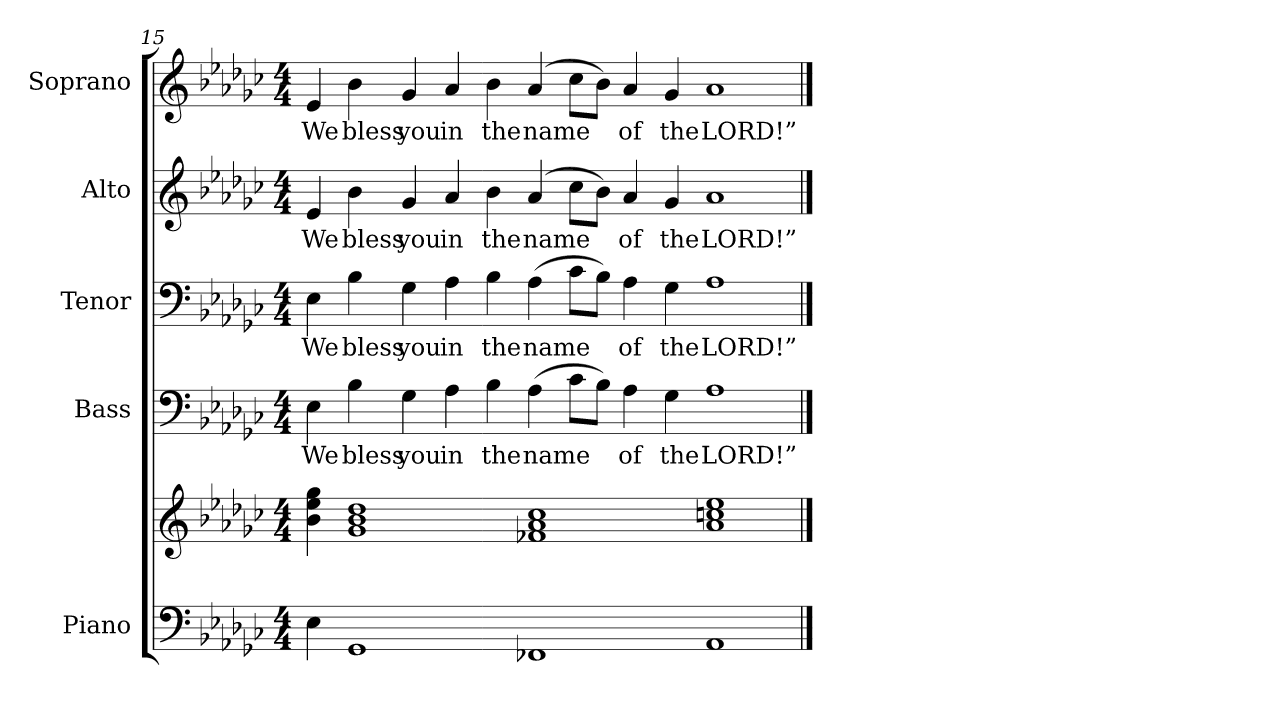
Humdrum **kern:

**kern	**kern	**kern	**text	**kern	**text	**kern	**text	**kern	**text
*part5	*part5	*part4	*part4	*part3	*part3	*part2	*part2	*part1	*part1
*staff6	*staff5	*staff4	*staff4	*staff3	*staff3	*staff2	*staff2	*staff1	*staff1
*I"Piano	*	*I"Bass	*	*I"Tenor	*	*I"Alto	*	*I"Soprano	*
*I'Pno.	*	*I'B.	*	*I'T.	*	*I'A.	*	*I'S.	*
!!LO:PB:g=z
*clefF4	*clefG2	*clefF4	*	*clefF4	*	*clefG2	*	*clefG2	*
*k[b-e-a-d-g-c-]	*k[b-e-a-d-g-c-]	*k[b-e-a-d-g-c-]	*	*k[b-e-a-d-g-c-]	*	*k[b-e-a-d-g-c-]	*	*k[b-e-a-d-g-c-]	*
*G-:	*G-:	*G-:	*	*G-:	*	*G-:	*	*G-:	*
*M4/4	*M4/4	*M4/4	*	*M4/4	*	*M4/4	*	*M4/4	*
=15	=15	=15	=15	=15	=15	=15	=15	=15	=15
!	!	!	!LO:LY:b:color=#000000	!	!	!	!	!	!
!	!	!	!	!	!LO:LY:b:color=#000000	!	!	!	!
!	!	!	!	!	!	!	!LO:LY:b:color=#000000	!	!
!	!	!	!	!	!	!	!	!	!LO:LY:b:color=#000000
4E-i\	4b-i\ 4ee-i 4gg-i	4E-i\	We	4E-i\	We	4e-i/	We	4e-i/	We
!	!	!	!LO:LY:b:color=#000000	!	!	!	!	!	!
!	!	!	!	!	!LO:LY:b:color=#000000	!	!	!	!
!	!	!	!	!	!	!	!LO:LY:b:color=#000000	!	!
!	!	!	!	!	!	!	!	!	!LO:LY:b:color=#000000
1GG-i	1g-i 1b-i 1dd-i	4B-i\	bless	4B-i\	bless	4b-i\	bless	4b-i\	bless
!	!	!	!LO:LY:b:color=#000000	!	!	!	!	!	!
!	!	!	!	!	!LO:LY:b:color=#000000	!	!	!	!
!	!	!	!	!	!	!	!LO:LY:b:color=#000000	!	!
!	!	!	!	!	!	!	!	!	!LO:LY:b:color=#000000
.	.	4G-i\	you	4G-i\	you	4g-i/	you	4g-i/	you
!	!	!	!LO:LY:b:color=#000000	!	!	!	!	!	!
!	!	!	!	!	!LO:LY:b:color=#000000	!	!	!	!
!	!	!	!	!	!	!	!LO:LY:b:color=#000000	!	!
!	!	!	!	!	!	!	!	!	!LO:LY:b:color=#000000
.	.	4A-i\	in	4A-i\	in	4a-i/	in	4a-i/	in
!	!	!	!LO:LY:b:color=#000000	!	!	!	!	!	!
!	!	!	!	!	!LO:LY:b:color=#000000	!	!	!	!
!	!	!	!	!	!	!	!LO:LY:b:color=#000000	!	!
!	!	!	!	!	!	!	!	!	!LO:LY:b:color=#000000
.	.	4B-i\	the	4B-i\	the	4b-i\	the	4b-i\	the
!	!	!	!LO:LY:b:color=#000000	!	!	!	!	!	!
!	!	!	!	!	!LO:LY:b:color=#000000	!	!	!	!
!	!	!	!	!	!	!	!LO:LY:b:color=#000000	!	!
!	!	!	!	!	!	!	!	!	!LO:LY:b:color=#000000
1FF-Xi	1f-Xi 1a-i 1cc-i	(4A-i\	name	(4A-i\	name	(4a-i/	name	(4a-i/	name
.	.	8c-i\L	.	8c-i\L	.	8cc-i\L	.	8cc-i\L	.
.	.	8B-i\J)	.	8B-i\J)	.	8b-i\J)	.	8b-i\J)	.
!	!	!	!LO:LY:b:color=#000000	!	!	!	!	!	!
!	!	!	!	!	!LO:LY:b:color=#000000	!	!	!	!
!	!	!	!	!	!	!	!LO:LY:b:color=#000000	!	!
!	!	!	!	!	!	!	!	!	!LO:LY:b:color=#000000
.	.	4A-i\	of	4A-i\	of	4a-i/	of	4a-i/	of
!	!	!	!LO:LY:b:color=#000000	!	!	!	!	!	!
!	!	!	!	!	!LO:LY:b:color=#000000	!	!	!	!
!	!	!	!	!	!	!	!LO:LY:b:color=#000000	!	!
!	!	!	!	!	!	!	!	!	!LO:LY:b:color=#000000
.	.	4G-i\	the	4G-i\	the	4g-i/	the	4g-i/	the
!	!	!	!LO:LY:b:color=#000000	!	!	!	!	!	!
!	!	!	!	!	!LO:LY:b:color=#000000	!	!	!	!
!	!	!	!	!	!	!	!LO:LY:b:color=#000000	!	!
!	!	!	!	!	!	!	!	!	!LO:LY:b:color=#000000
1AA-i	1a-i 1ccni 1ee-i	1A-i	LORD!”	1A-i	LORD!”	1a-i	LORD!”	1a-i	LORD!”
==	==	==	==	==	==	==	==	==	==
*-	*-	*-	*-	*-	*-	*-	*-	*-	*-
